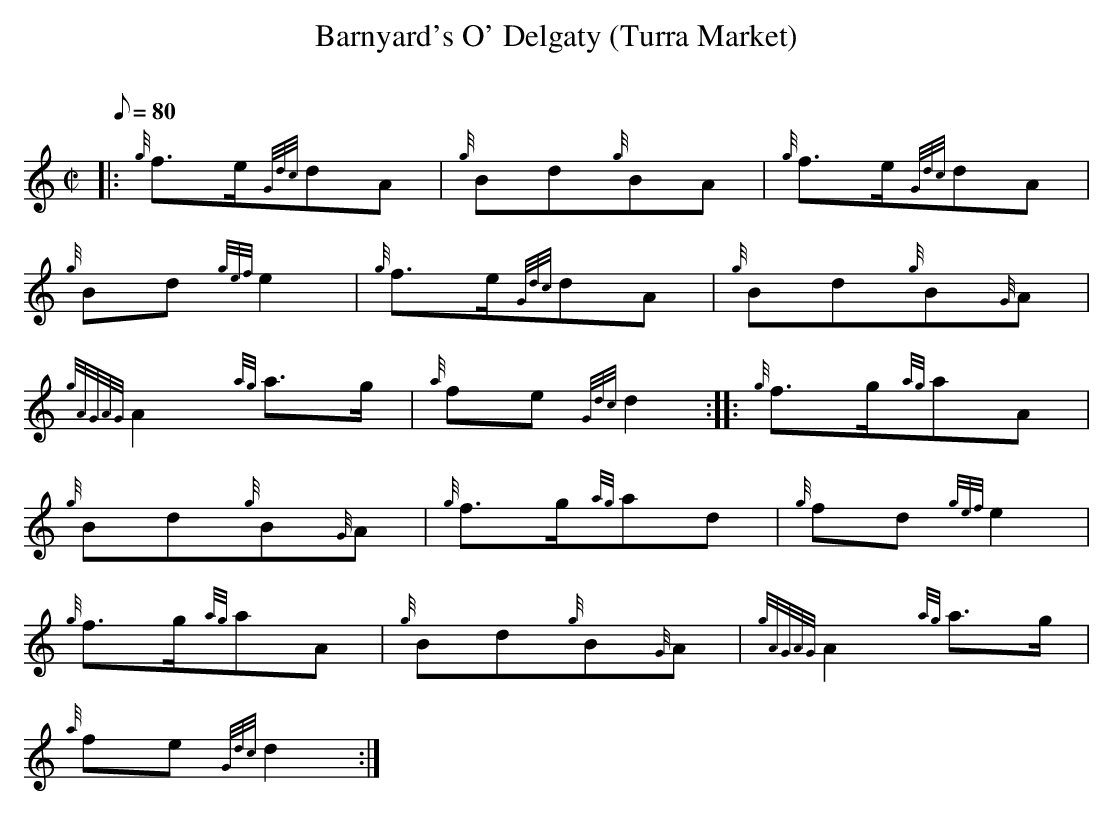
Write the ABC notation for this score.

X:1
T:Barnyard's O' Delgaty (Turra Market)
M:C|
L:1/8
Q:80
C:
K:HP
|: {g}f3/2e/2{Gdc}dA | \
{g}Bd{g}BA | \
{g}f3/2e/2{Gdc}dA |
{g}Bd{gef}e2 | \
{g}f3/2e/2{Gdc}dA | \
{g}Bd{g}B{G}A |
{gAGAG}A2{ag}a3/2g/2 | \
{a}fe{Gdc}d2 :: \
{g}f3/2g/2{ag}aA |
{g}Bd{g}B{G}A | \
{g}f3/2g/2{ag}ad | \
{g}fd{gef}e2 |
{g}f3/2g/2{ag}aA | \
{g}Bd{g}B{G}A | \
{gAGAG}A2{ag}a3/2g/2 |
{a}fe{Gdc}d2 :|
